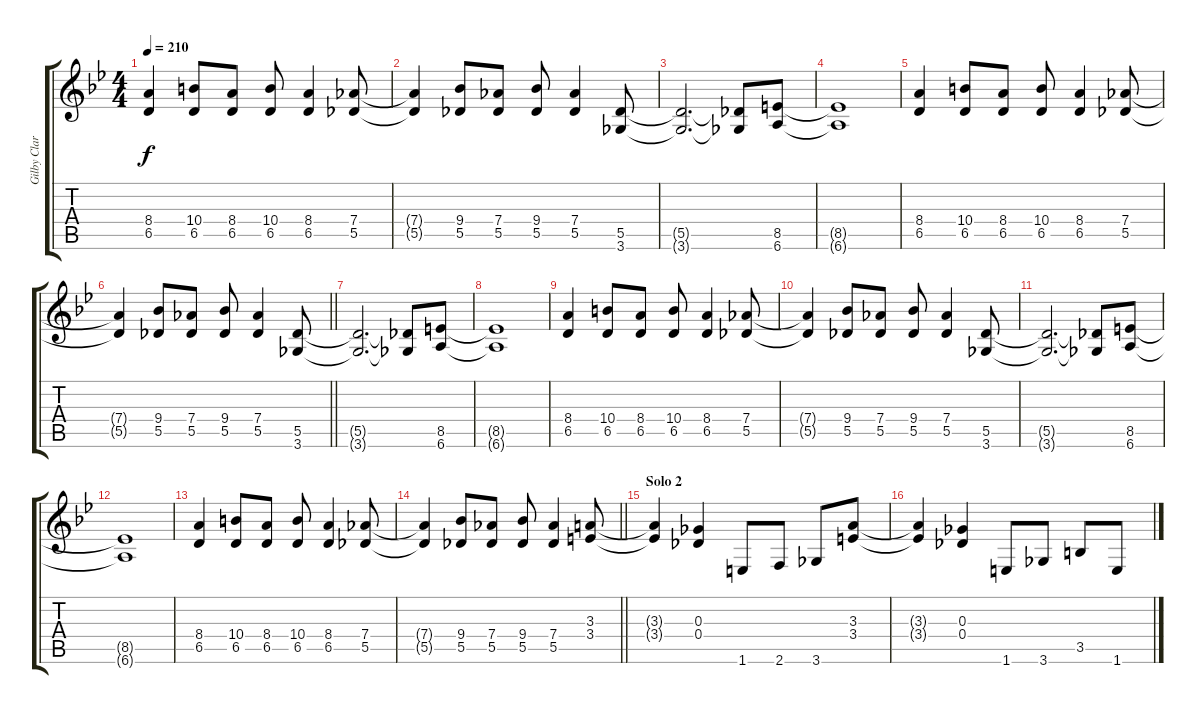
\track ("Gilby Clarke - Rhytm Guitar" "Gilby Clar") {instrument overdrivenguitar}
\staff {score tabs}
\tuning (Eb4 Bb3 Gb3 Db3 Ab2 Eb2) {hide}
\ts (4 4)
\tempo 210
\clef g2
\ks bb
(8.4 6.5).4{dy f} (10.4 6.5).8 (8.4 6.5).8 (10.4 6.5).8 (8.4 6.5).4 (7.4 5.5).8 |
(7.4{t} 5.5{t}).4 (9.4 5.5).8 (7.4 5.5).8 (9.4 5.5).8 (7.4 5.5).4 (5.5 3.6).8 |
(5.5{t} 3.6{t}).2{d} (5.5{t} 3.6{t}).8 (8.5 6.6).8 |
(8.5{t} 6.6{t}).1 |
(8.4 6.5).4 (10.4 6.5).8 (8.4 6.5).8 (10.4 6.5).8 (8.4 6.5).4 (7.4 5.5).8 |
\barLineRight lightlight
(7.4{t} 5.5{t}).4 (9.4 5.5).8 (7.4 5.5).8 (9.4 5.5).8 (7.4 5.5).4 (5.5 3.6).8 |
(5.5{t} 3.6{t}).2{d} (5.5{t} 3.6{t}).8 (8.5 6.6).8 |
(8.5{t} 6.6{t}).1 |
(8.4 6.5).4 (10.4 6.5).8 (8.4 6.5).8 (10.4 6.5).8 (8.4 6.5).4 (7.4 5.5).8 |
(7.4{t} 5.5{t}).4 (9.4 5.5).8 (7.4 5.5).8 (9.4 5.5).8 (7.4 5.5).4 (5.5 3.6).8 |
(5.5{t} 3.6{t}).2{d} (5.5{t} 3.6{t}).8 (8.5 6.6).8 |
(8.5{t} 6.6{t}).1 |
(8.4 6.5).4 (10.4 6.5).8 (8.4 6.5).8 (10.4 6.5).8 (8.4 6.5).4 (7.4 5.5).8 |
\barLineRight lightlight
(7.4{t} 5.5{t}).4 (9.4 5.5).8 (7.4 5.5).8 (9.4 5.5).8 (7.4 5.5).4 (3.3 3.4).8 |
\section ("" "Solo 2")
(3.3{t} 3.4{t}).4 (0.3 0.4).4 1.6.8 2.6.8 3.6.8 (3.3 3.4).8 |
(3.3{t} 3.4{t}).4 (0.3 0.4).4 1.6.8 3.6.8 3.5.8 1.6.8
